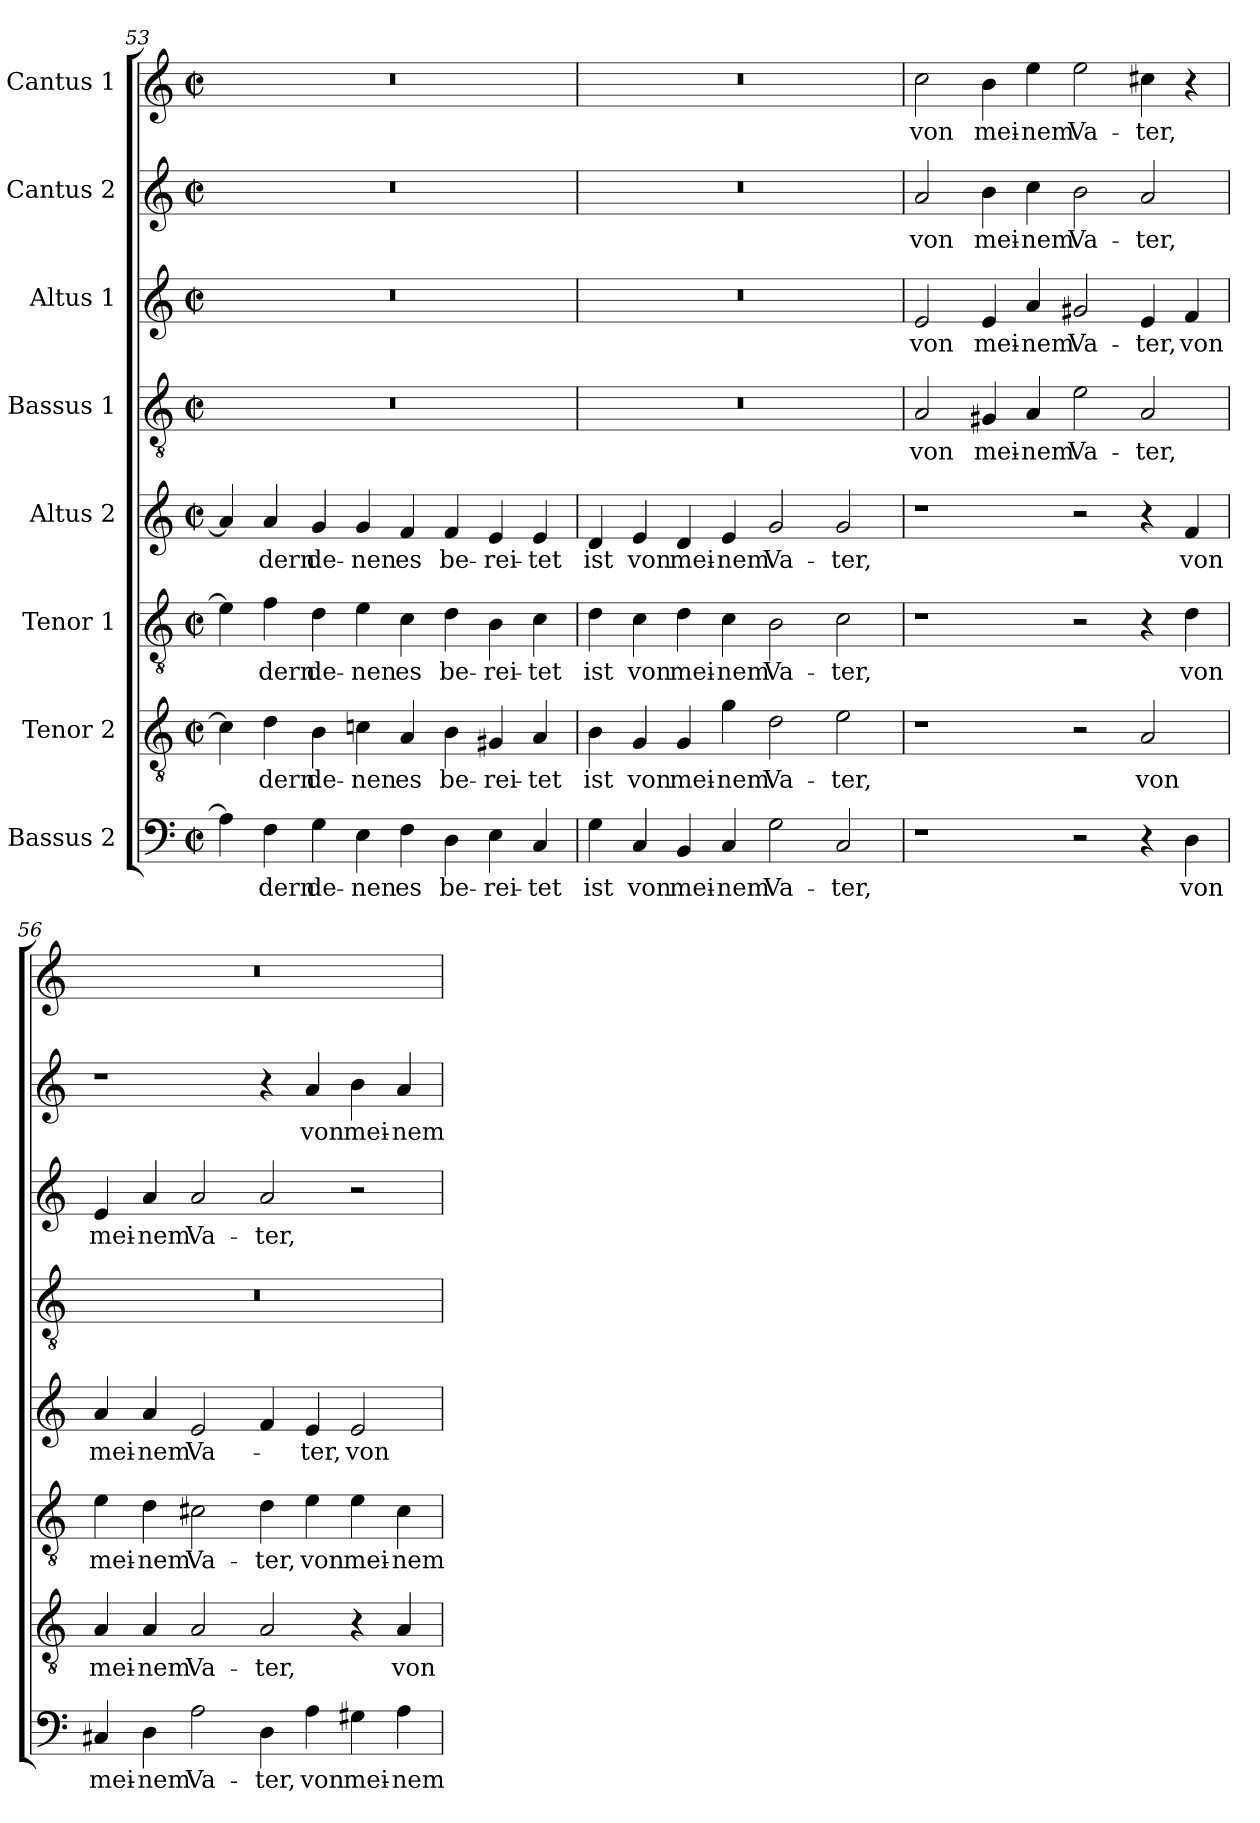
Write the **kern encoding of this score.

**kern	**text	**kern	**text	**kern	**text	**kern	**text	**kern	**text	**kern	**text	**kern	**text	**kern	**text
*part8	*part8	*part7	*part7	*part6	*part6	*part5	*part5	*part4	*part4	*part3	*part3	*part2	*part2	*part1	*part1
*staff8	*staff8	*staff7	*staff7	*staff6	*staff6	*staff5	*staff5	*staff4	*staff4	*staff3	*staff3	*staff2	*staff2	*staff1	*staff1
*I"Bassus 2	*	*I"Tenor 2	*	*I"Tenor 1	*	*I"Altus 2	*	*I"Bassus 1	*	*I"Altus 1	*	*I"Cantus 2	*	*I"Cantus 1	*
*clefF4	*	*clefGv2	*	*clefGv2	*	*clefG2	*	*clefGv2	*	*clefG2	*	*clefG2	*	*clefG2	*
*k[]	*	*k[]	*	*k[]	*	*k[]	*	*k[]	*	*k[]	*	*k[]	*	*k[]	*
*M4/2	*	*M4/2	*	*M4/2	*	*M4/2	*	*M4/2	*	*M4/2	*	*M4/2	*	*M4/2	*
*met(c|)	*	*met(c|)	*	*met(c|)	*	*met(c|)	*	*met(c|)	*	*met(c|)	*	*met(c|)	*	*met(c|)	*
=53	=53	=53	=53	=53	=53	=53	=53	=53	=53	=53	=53	=53	=53	=53	=53
4A\]	.	4c#\]	.	4e\]	.	4a/]	.	0r	.	0r	.	0r	.	0r	.
!	!LO:LY:b	!	!LO:LY:b	!	!LO:LY:b	!	!LO:LY:b	!	!	!	!	!	!	!	!
4F\	-dern	4d\	-dern	4f\	-dern	4a/	-dern	.	.	.	.	.	.	.	.
!	!LO:LY:b	!	!LO:LY:b	!	!LO:LY:b	!	!LO:LY:b	!	!	!	!	!	!	!	!
4G\	de-	4B\	de-	4d\	de-	4g/	de-	.	.	.	.	.	.	.	.
!	!LO:LY:b	!	!LO:LY:b	!	!LO:LY:b	!	!LO:LY:b	!	!	!	!	!	!	!	!
4E\	-nen	4cn\	-nen	4e\	-nen	4g/	-nen	.	.	.	.	.	.	.	.
!	!LO:LY:b	!	!LO:LY:b	!	!LO:LY:b	!	!LO:LY:b	!	!	!	!	!	!	!	!
4F\	es	4A/	es	4c\	es	4f/	es	.	.	.	.	.	.	.	.
!	!LO:LY:b	!	!LO:LY:b	!	!LO:LY:b	!	!LO:LY:b	!	!	!	!	!	!	!	!
4D\	be-	4B\	be-	4d\	be-	4f/	be-	.	.	.	.	.	.	.	.
!	!LO:LY:b	!	!LO:LY:b	!	!LO:LY:b	!	!LO:LY:b	!	!	!	!	!	!	!	!
4E\	-rei-	4G#X/	-rei-	4B\	-rei-	4e/	-rei-	.	.	.	.	.	.	.	.
!	!LO:LY:b	!	!LO:LY:b	!	!LO:LY:b	!	!LO:LY:b	!	!	!	!	!	!	!	!
4C/	-tet	4A/	-tet	4c\	-tet	4e/	-tet	.	.	.	.	.	.	.	.
!!LO:PB:g=z
=54	=54	=54	=54	=54	=54	=54	=54	=54	=54	=54	=54	=54	=54	=54	=54
!	!LO:LY:b	!	!LO:LY:b	!	!LO:LY:b	!	!LO:LY:b	!	!	!	!	!	!	!	!
4G\	ist	4B\	ist	4d\	ist	4d/	ist	0r	.	0r	.	0r	.	0r	.
!	!LO:LY:b	!	!LO:LY:b	!	!LO:LY:b	!	!LO:LY:b	!	!	!	!	!	!	!	!
4C/	von	4G/	von	4c\	von	4e/	von	.	.	.	.	.	.	.	.
!	!LO:LY:b	!	!LO:LY:b	!	!LO:LY:b	!	!LO:LY:b	!	!	!	!	!	!	!	!
4BB/	mei-	4G/	mei-	4d\	mei-	4d/	mei-	.	.	.	.	.	.	.	.
!	!LO:LY:b	!	!LO:LY:b	!	!LO:LY:b	!	!LO:LY:b	!	!	!	!	!	!	!	!
4C/	-nem	4g\	-nem	4c\	-nem	4e/	-nem	.	.	.	.	.	.	.	.
!	!LO:LY:b	!	!LO:LY:b	!	!LO:LY:b	!	!LO:LY:b	!	!	!	!	!	!	!	!
2G\	Va-	2d\	Va-	2B\	Va-	2g/	Va-	.	.	.	.	.	.	.	.
!	!LO:LY:b	!	!LO:LY:b	!	!LO:LY:b	!	!LO:LY:b	!	!	!	!	!	!	!	!
2C/	-ter,	2e\	-ter,	2c\	-ter,	2g/	-ter,	.	.	.	.	.	.	.	.
=55	=55	=55	=55	=55	=55	=55	=55	=55	=55	=55	=55	=55	=55	=55	=55
!	!	!	!	!	!	!	!	!	!LO:LY:b	!	!LO:LY:b	!	!LO:LY:b	!	!LO:LY:b
1r	.	1r	.	1r	.	1r	.	2A/	von	2e/	von	2a/	von	2cc\	von
!	!	!	!	!	!	!	!	!	!LO:LY:b	!	!LO:LY:b	!	!LO:LY:b	!	!LO:LY:b
.	.	.	.	.	.	.	.	4G#X/	mei-	4e/	mei-	4b\	mei-	4b\	mei-
!	!	!	!	!	!	!	!	!	!LO:LY:b	!	!LO:LY:b	!	!LO:LY:b	!	!LO:LY:b
.	.	.	.	.	.	.	.	4A/	-nem	4a/	-nem	4cc\	-nem	4ee\	-nem
!	!	!	!	!	!	!	!	!	!LO:LY:b	!	!LO:LY:b	!	!LO:LY:b	!	!LO:LY:b
2r	.	2r	.	2r	.	2r	.	2e\	Va-	2g#X/	Va-	2b\	Va-	2ee\	Va-
!	!	!	!LO:LY:b	!	!	!	!	!	!LO:LY:b	!	!LO:LY:b	!	!LO:LY:b	!	!LO:LY:b
4r	.	2A/	von	4r	.	4r	.	2A/	-ter,	4e/	-ter,	2a/	-ter,	4cc#X\	-ter,
!	!LO:LY:b	!	!	!	!LO:LY:b	!	!LO:LY:b	!	!	!	!LO:LY:b	!	!	!	!
4D\	von	.	.	4d\	von	4f/	von	.	.	4f/	von	.	.	4r	.
=56	=56	=56	=56	=56	=56	=56	=56	=56	=56	=56	=56	=56	=56	=56	=56
!	!LO:LY:b	!	!LO:LY:b	!	!LO:LY:b	!	!LO:LY:b	!	!	!	!LO:LY:b	!	!	!	!
4C#X/	mei-	4A/	mei-	4e\	mei-	4a/	mei-	0r	.	4e/	mei-	1r	.	0r	.
!	!LO:LY:b	!	!LO:LY:b	!	!LO:LY:b	!	!LO:LY:b	!	!	!	!LO:LY:b	!	!	!	!
4D\	-nem	4A/	-nem	4d\	-nem	4a/	-nem	.	.	4a/	-nem	.	.	.	.
!	!LO:LY:b	!	!LO:LY:b	!	!LO:LY:b	!	!LO:LY:b	!	!	!	!LO:LY:b	!	!	!	!
2A\	Va-	2A/	Va-	2c#X\	Va-	2e/	Va-	.	.	2a/	Va-	.	.	.	.
!	!LO:LY:b	!	!LO:LY:b	!	!LO:LY:b	!	!	!	!	!	!LO:LY:b	!	!	!	!
4D\	-ter,	2A/	-ter,	4d\	-ter,	4f/	.	.	.	2a/	-ter,	4r	.	.	.
!	!LO:LY:b	!	!	!	!LO:LY:b	!	!LO:LY:b	!	!	!	!	!	!LO:LY:b	!	!
4A\	von	.	.	4e\	von	4e/	-ter,	.	.	.	.	4a/	von	.	.
!	!LO:LY:b	!	!	!	!LO:LY:b	!	!LO:LY:b	!	!	!	!	!	!LO:LY:b	!	!
4G#X\	mei-	4r	.	4e\	mei-	2e/	von	.	.	2r	.	4b\	mei-	.	.
!	!LO:LY:b	!	!LO:LY:b	!	!LO:LY:b	!	!	!	!	!	!	!	!LO:LY:b	!	!
4A\	-nem	4A/	von	4c#\	-nem	.	.	.	.	.	.	4a/	-nem	.	.
=	=	=	=	=	=	=	=	=	=	=	=	=	=	=	=
*-	*-	*-	*-	*-	*-	*-	*-	*-	*-	*-	*-	*-	*-	*-	*-
